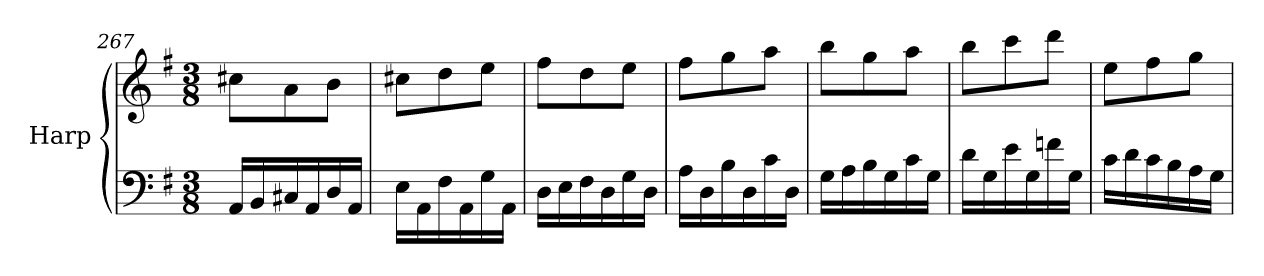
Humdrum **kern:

**kern	**kern
*part1	*part1
*staff2	*staff1
*I"Harp	*
*I'Hp	*
*clefF4	*clefG2
*k[f#]	*k[f#]
*M3/8	*M3/8
=267	=267
16AA/LL	8cc#X\L
16BB/	.
16C#X/	8a\
16AA/	.
16D/	8b\J
16AA/JJ	.
=268	=268
16E\LL	8cc#X\L
16AA\	.
16F#\	8dd\
16AA\	.
16G\	8ee\J
16AA\JJ	.
=269	=269
16D\LL	8ff#\L
16E\	.
16F#\	8dd\
16D\	.
16G\	8ee\J
16D\JJ	.
!!LO:PB:g=z
=270	=270
16A\LL	8ff#\L
16D\	.
16B\	8gg\
16D\	.
16c\	8aa\J
16D\JJ	.
=271	=271
16G\LL	8bb\L
16A\	.
16B\	8gg\
16G\	.
16c\	8aa\J
16G\JJ	.
=272	=272
16d\LL	8bb\L
16G\	.
16e\	8ccc\
16G\	.
16fn\	8ddd\J
16G\JJ	.
=273	=273
16c\LL	8ee\L
16d\	.
16c\	8ff#\
16B\	.
16A\	8gg\J
16G\JJ	.
=	=
*-	*-
